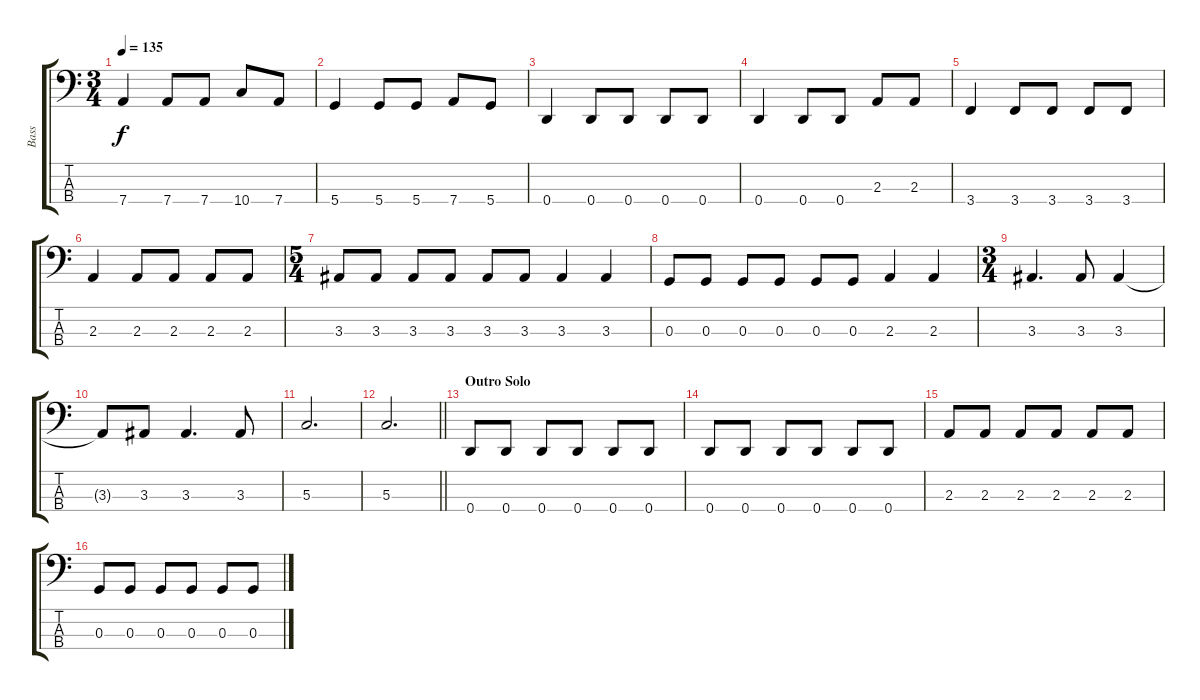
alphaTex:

\track ("Bass" "Bass") {instrument electricbasspick}
\staff {score tabs}
\tuning (F2 C2 G1 D1) {hide}
\ts (3 4)
\tempo 135
\clef f4
\ks c
7.4.4{dy f} 7.4.8 7.4.8 10.4.8 7.4.8 |
5.4.4 5.4.8 5.4.8 7.4.8 5.4.8 |
0.4.4 0.4.8 0.4.8 0.4.8 0.4.8 |
0.4.4 0.4.8 0.4.8 2.3.8 2.3.8 |
3.4.4 3.4.8 3.4.8 3.4.8 3.4.8 |
2.3.4 2.3.8 2.3.8 2.3.8 2.3.8 |
\ts (5 4)
3.3.8 3.3.8 3.3.8 3.3.8 3.3.8 3.3.8 3.3.4 3.3.4 |
0.3.8 0.3.8 0.3.8 0.3.8 0.3.8 0.3.8 2.3.4 2.3.4 |
\ts (3 4)
3.3.4{d} 3.3.8 3.3.4 |
3.3{t}.8 3.3.8 3.3.4{d} 3.3.8 |
5.3.2{d} |
\barLineRight lightlight
5.3.2{d} |
\section ("" "Outro Solo")
0.4.8 0.4.8 0.4.8 0.4.8 0.4.8 0.4.8 |
0.4.8 0.4.8 0.4.8 0.4.8 0.4.8 0.4.8 |
2.3.8 2.3.8 2.3.8 2.3.8 2.3.8 2.3.8 |
0.3.8 0.3.8 0.3.8 0.3.8 0.3.8 0.3.8
